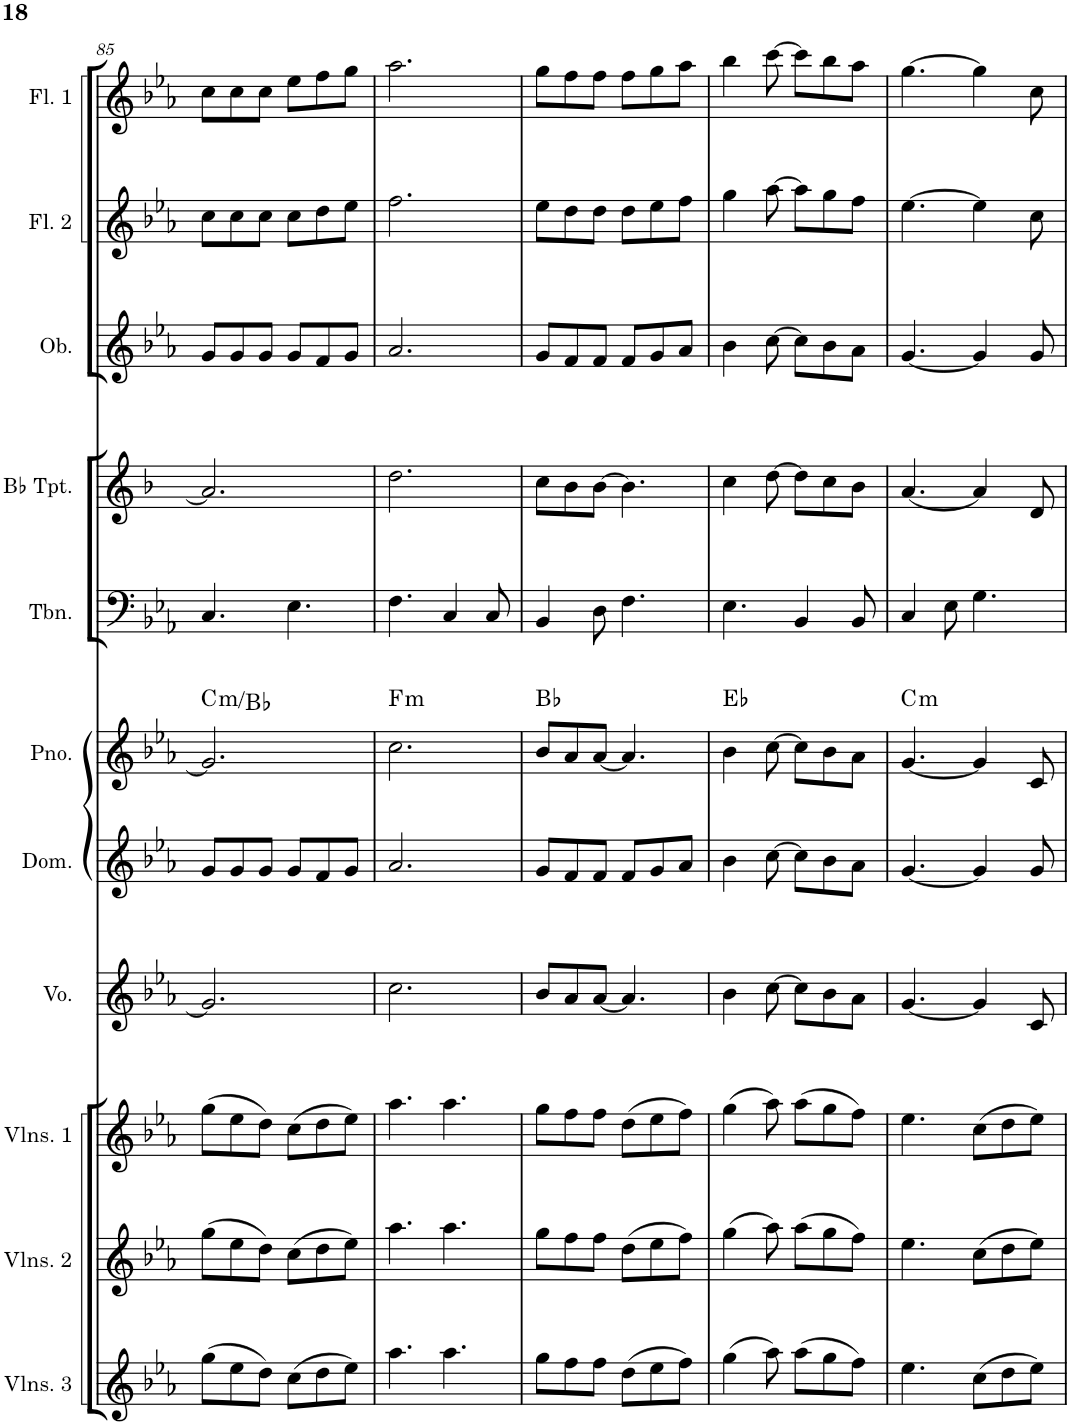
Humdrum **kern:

**kern	**kern	**kern	**kern	**kern	**kern	**harte	**kern	**kern	**kern	**kern	**kern
*part11	*part10	*part9	*part8	*part7	*part6	*part6	*part5	*part4	*part3	*part2	*part1
*staff11	*staff10	*staff9	*staff8	*staff7	*staff6	*	*staff5	*staff4	*staff3	*staff2	*staff1
*I"Violins 3	*I"Violins 2	*I"Violins 1	*I"Voice	*I"Domra	*I"Piano	*	*I"Trombone	*I"Bb Trumpet	*I"Oboe	*I"Flute 2	*I"Flute 1
*I'Vlns. 3	*I'Vlns. 2	*I'Vlns. 1	*I'Vo.	*I'Dom.	*I'Pno.	*	*I'Tbn.	*I'Bb Tpt.	*I'Ob.	*I'Fl. 2	*I'Fl. 1
!!LO:PB:g=z
*clefG2	*clefG2	*clefG2	*clefG2	*clefG2	*clefG2	*	*clefF4	*clefG2	*clefG2	*clefG2	*clefG2
*	*	*	*	*	*	*	*	*Trd1c2	*	*	*
*k[b-e-a-]	*k[b-e-a-]	*k[b-e-a-]	*k[b-e-a-]	*k[b-e-a-]	*k[b-e-a-]	*	*k[b-e-a-]	*k[b-]	*k[b-e-a-]	*k[b-e-a-]	*k[b-e-a-]
*M6/8	*M6/8	*M6/8	*M6/8	*M6/8	*M6/8	*	*M6/8	*M6/8	*M6/8	*M6/8	*M6/8
=85	=85	=85	=85	=85	=85	=85	=85	=85	=85	=85	=85
!	!	!	!	!	!	!LO:H:kt=m	!	!	!	!	!
(8gg\L	(8gg\L	(8gg\L	2.g/]	8g/L	2.g/]	C:min/b7	4.C/	2.a/]	8g/L	8cc\L	8cc\L
8ee-\	8ee-\	8ee-\	.	8g/	.	.	.	.	8g/	8cc\	8cc\
8dd\J)	8dd\J)	8dd\J)	.	8g/J	.	.	.	.	8g/J	8cc\J	8cc\J
(8cc\L	(8cc\L	(8cc\L	.	8g/L	.	.	4.E-\	.	8g/L	8cc\L	8ee-\L
8dd\	8dd\	8dd\	.	8f/	.	.	.	.	8f/	8dd\	8ff\
8ee-\J)	8ee-\J)	8ee-\J)	.	8g/J	.	.	.	.	8g/J	8ee-\J	8gg\J
=86	=86	=86	=86	=86	=86	=86	=86	=86	=86	=86	=86
!	!	!	!	!	!	!LO:H:kt=m	!	!	!	!	!
4.aa-\	4.aa-\	4.aa-\	2.cc\	2.a-/	2.cc\	F:min	4.F\	2.dd\	2.a-/	2.ff\	2.aa-\
4.aa-\	4.aa-\	4.aa-\	.	.	.	.	4C/	.	.	.	.
.	.	.	.	.	.	.	8C/	.	.	.	.
=87	=87	=87	=87	=87	=87	=87	=87	=87	=87	=87	=87
8gg\L	8gg\L	8gg\L	8b-/L	8g/L	8b-/L	Bb:maj	4BB-/	8cc\L	8g/L	8ee-\L	8gg\L
8ff\	8ff\	8ff\	8a-/	8f/	8a-/	.	.	8b-\	8f/	8dd\	8ff\
8ff\J	8ff\J	8ff\J	[8a-/J	8f/J	[8a-/J	.	8D\	[8b-\J	8f/J	8dd\J	8ff\J
(8dd\L	(8dd\L	(8dd\L	4.a-/]	8f/L	4.a-/]	.	4.F\	4.b-\]	8f/L	8dd\L	8ff\L
8ee-\	8ee-\	8ee-\	.	8g/	.	.	.	.	8g/	8ee-\	8gg\
8ff\J)	8ff\J)	8ff\J)	.	8a-/J	.	.	.	.	8a-/J	8ff\J	8aa-\J
=88	=88	=88	=88	=88	=88	=88	=88	=88	=88	=88	=88
(4gg\	(4gg\	(4gg\	4b-\	4b-\	4b-\	Eb:maj	4.E-\	4cc\	4b-\	4gg\	4bb-\
8aa-\)	8aa-\)	8aa-\)	[8cc\	[8cc\	[8cc\	.	.	[8dd\	[8cc\	[8aa-\	[8ccc\
(8aa-\L	(8aa-\L	(8aa-\L	8cc\L]	8cc\L]	8cc\L]	.	4BB-/	8dd\L]	8cc\L]	8aa-\L]	8ccc\L]
8gg\	8gg\	8gg\	8b-\	8b-\	8b-\	.	.	8cc\	8b-\	8gg\	8bb-\
8ff\J)	8ff\J)	8ff\J)	8a-\J	8a-\J	8a-\J	.	8BB-/	8b-\J	8a-\J	8ff\J	8aa-\J
=89	=89	=89	=89	=89	=89	=89	=89	=89	=89	=89	=89
!	!	!	!	!	!	!LO:H:kt=m	!	!	!	!	!
4.ee-\	4.ee-\	4.ee-\	[4.g/	[4.g/	[4.g/	C:min	4C/	[4.a/	[4.g/	[4.ee-\	[4.gg\
.	.	.	.	.	.	.	8E-\	.	.	.	.
(8cc\L	(8cc\L	(8cc\L	4g/]	4g/]	4g/]	.	4.G\	4a/]	4g/]	4ee-\]	4gg\]
8dd\	8dd\	8dd\	.	.	.	.	.	.	.	.	.
8ee-\J)	8ee-\J)	8ee-\J)	8c/	8g/	8c/	.	.	8d/	8g/	8cc\	8cc\
=	=	=	=	=	=	=	=	=	=	=	=
*-	*-	*-	*-	*-	*-	*-	*-	*-	*-	*-	*-
